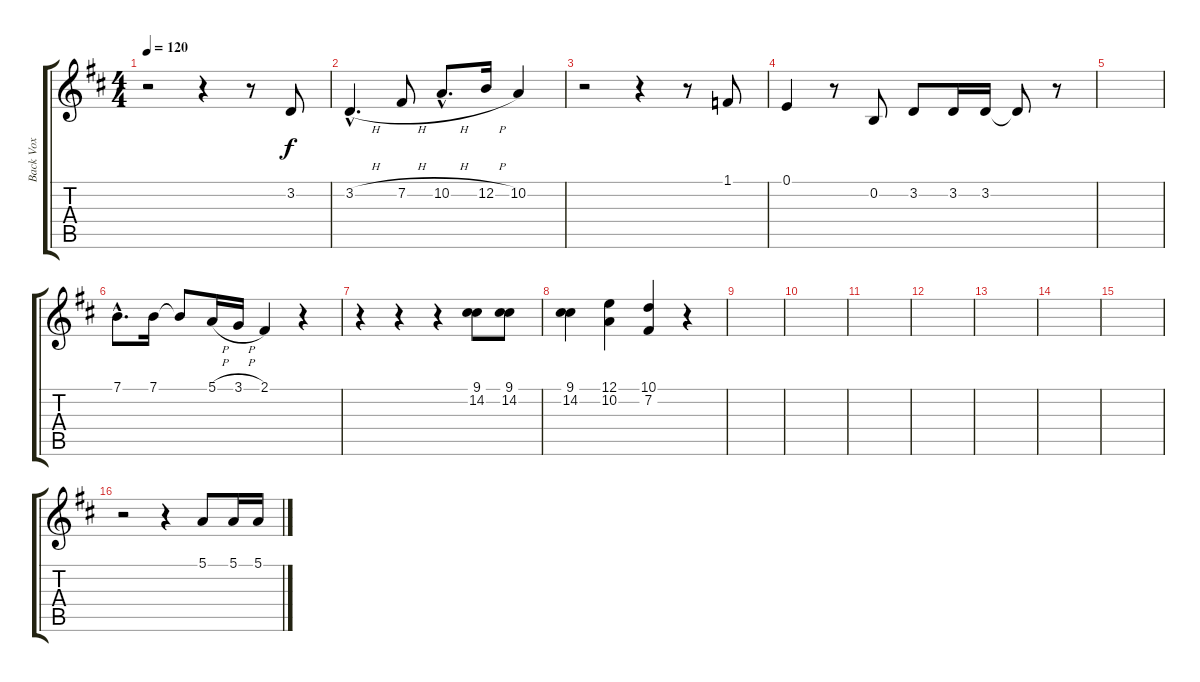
\track ("Back Vox" "Back Vox") {instrument synthvoice}
\staff {score tabs}
\tuning (E4 B3 G3 D3 A2 E2) {hide}
\ts (4 4)
\tempo 120
\clef g2
\ks d
r.2{dy f} r.4 r.8 3.2.8 |
3.2{h hac}.4{d} 7.2{h}.8 10.2{h hac}.8{d} 12.2{h}.16 10.2.4 |
r.2 r.4 r.8 1.1.8 |
0.1.4 r.8 0.2.8 3.2.8 3.2.16 3.2.16 3.2{t}.8 r.8 |
|
7.1{hac}.8{d} 7.1.16 7.1{t}.8 5.1{h}.16 3.1{h}.16 2.1.4 r.4 |
r.4 r.4 r.4 (9.1 14.2).8 (9.1 14.2).8 |
(9.1 14.2).4 (12.1 10.2).4 (10.1 7.2).4 r.4 |
|
|
|
|
|
|
|
r.2 r.4 5.1.8 5.1.16 5.1.16
